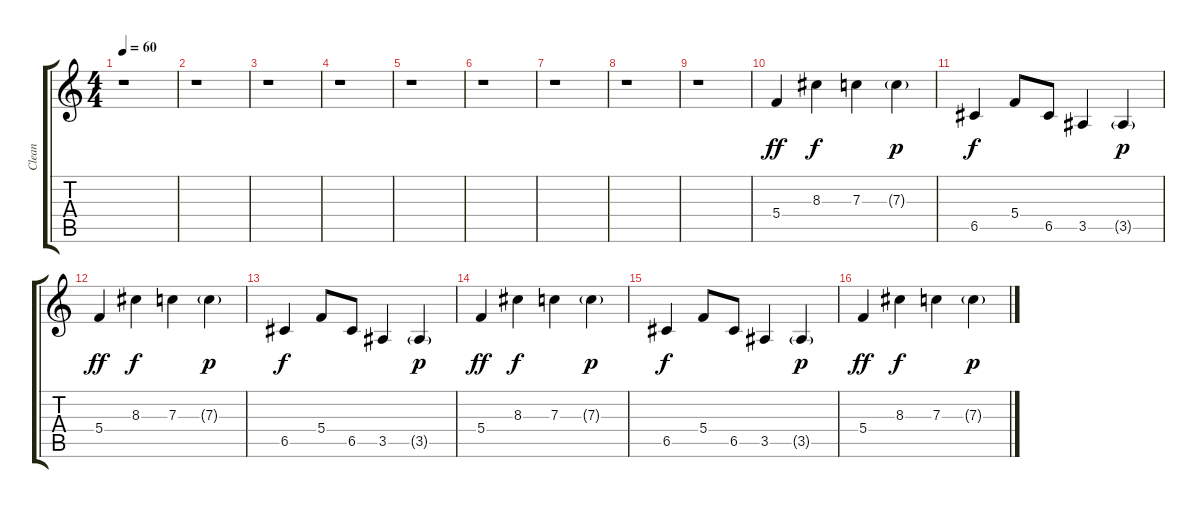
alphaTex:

\track ("Clean" "Clean") {instrument electricguitarjazz}
\staff {score tabs}
\tuning (D4 A3 F3 C3 G2 C2) {hide}
\ts (4 4)
\tempo 60
\clef g2
\ks c
r.1{dy p} |
r.1 |
r.1 |
r.1 |
r.1 |
r.1 |
r.1 |
r.1 |
r.1 |
5.4.4{dy ff} 8.3.4{dy f} 7.3.4 7.3{g}.4{dy p} |
6.5.4{dy f} 5.4.8 6.5.8 3.5.4 3.5{g}.4{dy p} |
5.4.4{dy ff} 8.3.4{dy f} 7.3.4 7.3{g}.4{dy p} |
6.5.4{dy f} 5.4.8 6.5.8 3.5.4 3.5{g}.4{dy p} |
5.4.4{dy ff} 8.3.4{dy f} 7.3.4 7.3{g}.4{dy p} |
6.5.4{dy f} 5.4.8 6.5.8 3.5.4 3.5{g}.4{dy p} |
5.4.4{dy ff} 8.3.4{dy f} 7.3.4 7.3{g}.4{dy p}
